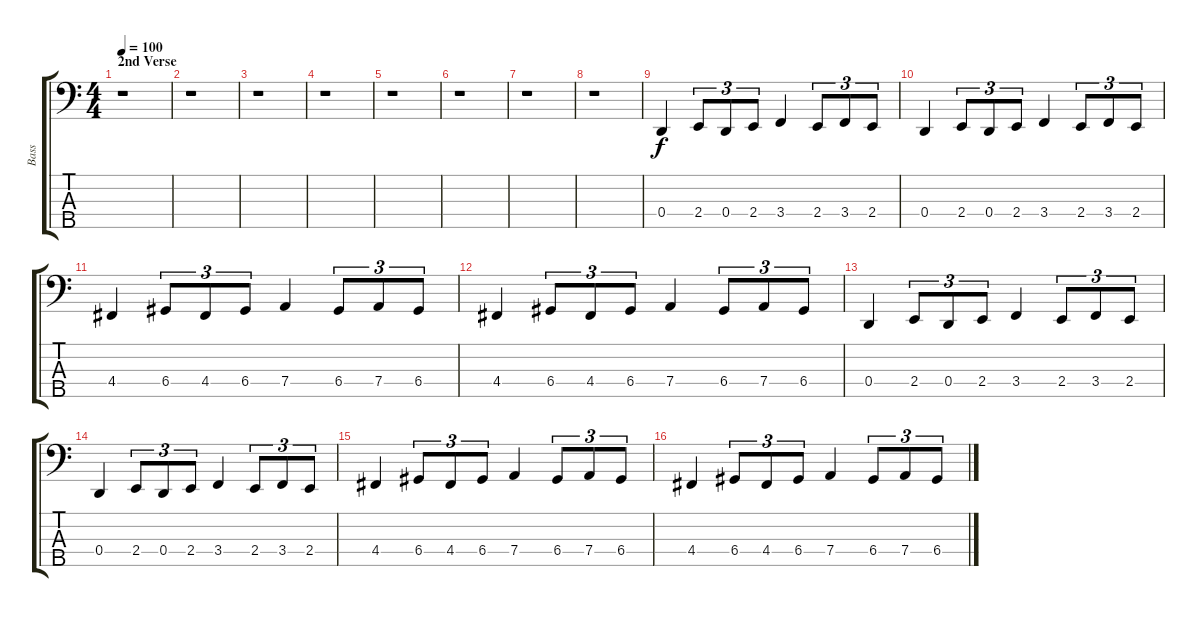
\track ("Bass" "Bass") {instrument electricbasspick}
\staff {score tabs}
\tuning (F2 C2 G1 D1 A0) {hide}
\ts (4 4)
\section ("" "2nd Verse")
\tempo 100
\clef f4
\ks c
r.1{dy f} |
r.1 |
r.1 |
r.1 |
r.1 |
r.1 |
r.1 |
r.1 |
0.4.4 2.4.8{tu (3 2)} 0.4.8{tu (3 2)} 2.4.8{tu (3 2)} 3.4.4 2.4.8{tu (3 2)} 3.4.8{tu (3 2)} 2.4.8{tu (3 2)} |
0.4.4 2.4.8{tu (3 2)} 0.4.8{tu (3 2)} 2.4.8{tu (3 2)} 3.4.4 2.4.8{tu (3 2)} 3.4.8{tu (3 2)} 2.4.8{tu (3 2)} |
4.4.4 6.4.8{tu (3 2)} 4.4.8{tu (3 2)} 6.4.8{tu (3 2)} 7.4.4 6.4.8{tu (3 2)} 7.4.8{tu (3 2)} 6.4.8{tu (3 2)} |
4.4.4 6.4.8{tu (3 2)} 4.4.8{tu (3 2)} 6.4.8{tu (3 2)} 7.4.4 6.4.8{tu (3 2)} 7.4.8{tu (3 2)} 6.4.8{tu (3 2)} |
0.4.4 2.4.8{tu (3 2)} 0.4.8{tu (3 2)} 2.4.8{tu (3 2)} 3.4.4 2.4.8{tu (3 2)} 3.4.8{tu (3 2)} 2.4.8{tu (3 2)} |
0.4.4 2.4.8{tu (3 2)} 0.4.8{tu (3 2)} 2.4.8{tu (3 2)} 3.4.4 2.4.8{tu (3 2)} 3.4.8{tu (3 2)} 2.4.8{tu (3 2)} |
4.4.4 6.4.8{tu (3 2)} 4.4.8{tu (3 2)} 6.4.8{tu (3 2)} 7.4.4 6.4.8{tu (3 2)} 7.4.8{tu (3 2)} 6.4.8{tu (3 2)} |
4.4.4 6.4.8{tu (3 2)} 4.4.8{tu (3 2)} 6.4.8{tu (3 2)} 7.4.4 6.4.8{tu (3 2)} 7.4.8{tu (3 2)} 6.4.8{tu (3 2)}
